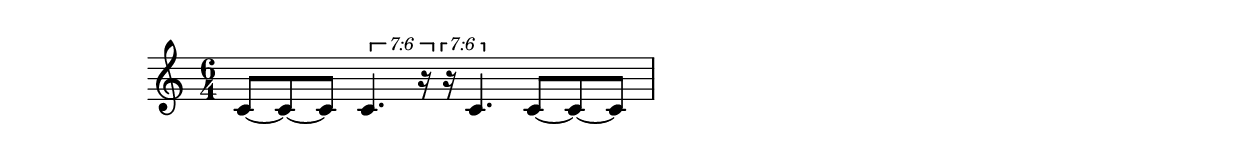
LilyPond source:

\version "2.19.83"
\language "english"
\score
{
    \new Staff
    {
        \time 6/4
        c'8
        ~
        c'8
        ~
        c'8
        \tweak text #tuplet-number::calc-fraction-text
        \tuplet 7/6
        {
            c'4.
            r16
        }
        \tweak text #tuplet-number::calc-fraction-text
        \tuplet 7/6
        {
            r16
            c'4.
        }
        c'8
        ~
        c'8
        ~
        c'8
    }
}